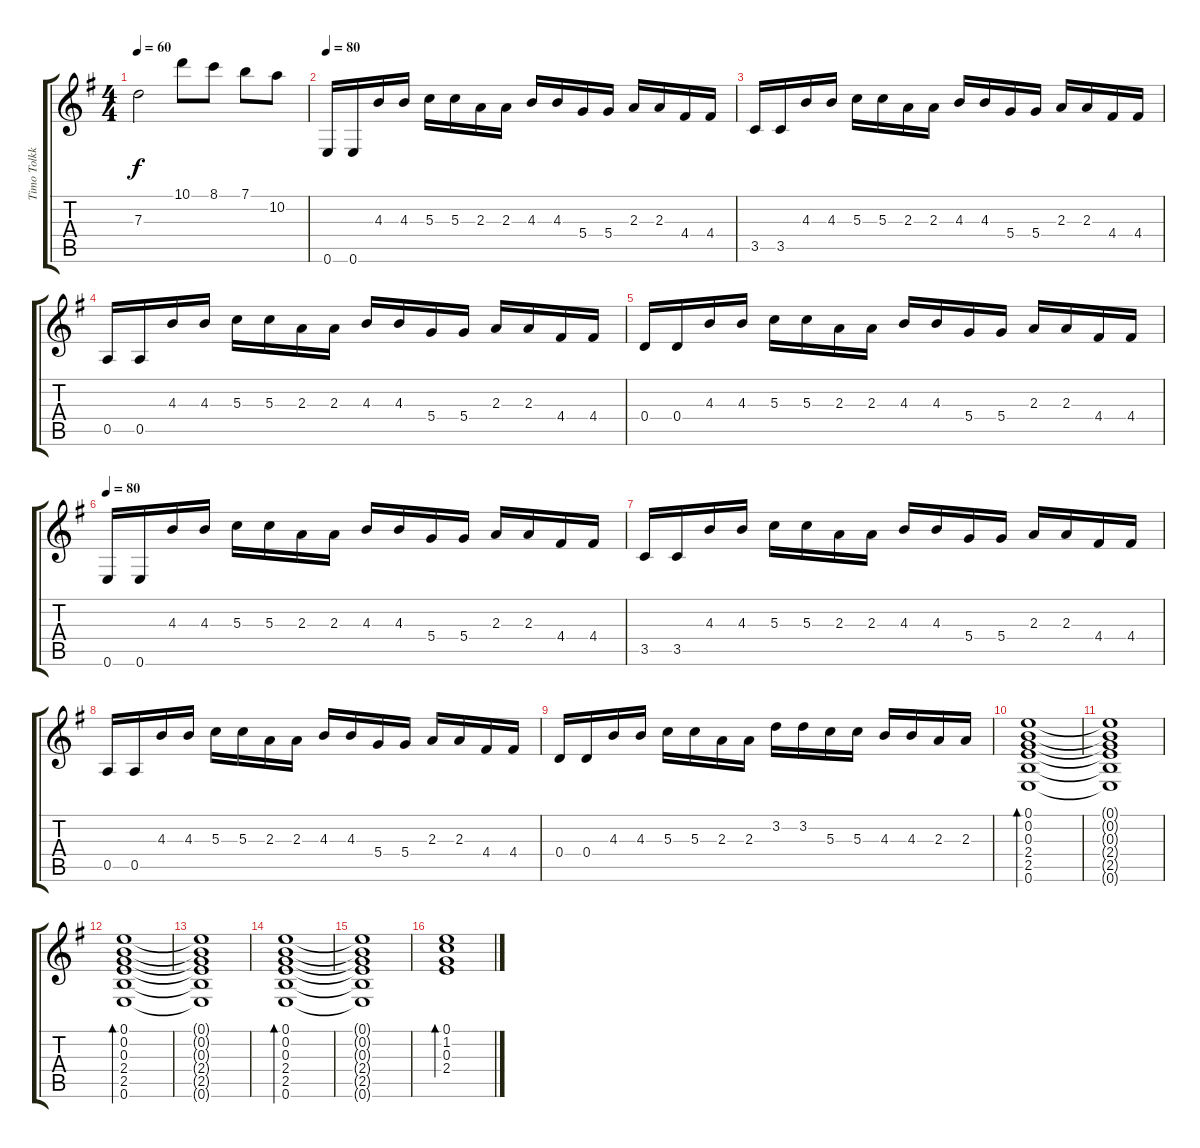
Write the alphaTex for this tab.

\track ("Timo Tolkki I" "Timo Tolkk") {instrument distortionguitar}
\staff {score tabs}
\tuning (E4 B3 G3 D3 A2 E2) {hide}
\ts (4 4)
\tempo 60
\clef g2
\ks g
7.3.2{dy f} 10.1.8 8.1.8 7.1.8 10.2.8 |
\tempo 80
0.6.16 0.6.16 4.3.16 4.3.16 5.3.16 5.3.16 2.3.16 2.3.16 4.3.16 4.3.16 5.4.16 5.4.16 2.3.16 2.3.16 4.4.16 4.4.16 |
3.5.16 3.5.16 4.3.16 4.3.16 5.3.16 5.3.16 2.3.16 2.3.16 4.3.16 4.3.16 5.4.16 5.4.16 2.3.16 2.3.16 4.4.16 4.4.16 |
0.5.16 0.5.16 4.3.16 4.3.16 5.3.16 5.3.16 2.3.16 2.3.16 4.3.16 4.3.16 5.4.16 5.4.16 2.3.16 2.3.16 4.4.16 4.4.16 |
0.4.16 0.4.16 4.3.16 4.3.16 5.3.16 5.3.16 2.3.16 2.3.16 4.3.16 4.3.16 5.4.16 5.4.16 2.3.16 2.3.16 4.4.16 4.4.16 |
\tempo 80
0.6.16 0.6.16 4.3.16 4.3.16 5.3.16 5.3.16 2.3.16 2.3.16 4.3.16 4.3.16 5.4.16 5.4.16 2.3.16 2.3.16 4.4.16 4.4.16 |
3.5.16 3.5.16 4.3.16 4.3.16 5.3.16 5.3.16 2.3.16 2.3.16 4.3.16 4.3.16 5.4.16 5.4.16 2.3.16 2.3.16 4.4.16 4.4.16 |
0.5.16 0.5.16 4.3.16 4.3.16 5.3.16 5.3.16 2.3.16 2.3.16 4.3.16 4.3.16 5.4.16 5.4.16 2.3.16 2.3.16 4.4.16 4.4.16 |
0.4.16 0.4.16 4.3.16 4.3.16 5.3.16 5.3.16 2.3.16 2.3.16 3.2.16 3.2.16 5.3.16 5.3.16 4.3.16 4.3.16 2.3.16 2.3.16 |
(0.1 0.2 0.3 2.4 2.5 0.6).1{bd 120 instrument acousticguitarsteel} |
(0.1{t} 0.2{t} 0.3{t} 2.4{t} 2.5{t} 0.6{t}).1 |
(0.1 0.2 0.3 2.4 2.5 0.6).1{bd 120 instrument acousticguitarsteel} |
(0.1{t} 0.2{t} 0.3{t} 2.4{t} 2.5{t} 0.6{t}).1 |
(0.1 0.2 0.3 2.4 2.5 0.6).1{bd 120 instrument acousticguitarsteel} |
(0.1{t} 0.2{t} 0.3{t} 2.4{t} 2.5{t} 0.6{t}).1 |
(0.1 1.2 0.3 2.4).1{bd 120 instrument acousticguitarsteel}
